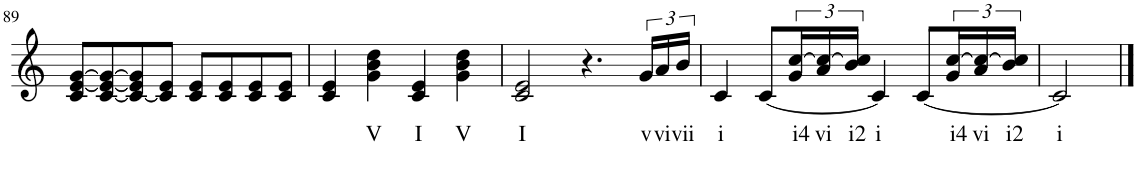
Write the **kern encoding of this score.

**kern	**text
*part1	*part1
*staff1	*staff1
*I"Piano	*
*I'Pno	*
!!LO:PB:g=z
*clefG2	*
*k[]	*
*M2/2	*
*met(c|)	*
=89	=89
8c/ [8e/ [8g/L	.
[8c/ 8e/_ 8g/_	.
8c/_ 8e/] 8g/]	.
8c/] 8e/J	.
8c/ 8e/L	.
8c/ 8e/	.
8c/ 8e/	.
8c/ 8e/J	.
=90	=90
4c/ 4e/	.
!	!LO:LY:b
4g\ 4b\ 4dd\	V
!	!LO:LY:b
4c/ 4e/	I
!	!LO:LY:b
4g\ 4b\ 4dd\	V
=91	=91
!	!LO:LY:b
2c/ 2e/	I
4.r	.
!	!LO:LY:b
24g/LL	v
!	!LO:LY:b
24a/	vi
!	!LO:LY:b
24b/JJ	vii
=92	=92
!	!LO:LY:b
4c/	i
[8c/L	.
!	!LO:LY:b
24g/ [24cc/L	i4
!	!LO:LY:b
24a/ 24cc/_	vi
!	!LO:LY:b
24b/ 24cc/]JJ	i2
!	!LO:LY:b
4c/]	i
[8c/L	.
!	!LO:LY:b
24g/ [24cc/L	i4
!	!LO:LY:b
24a/ 24cc/_	vi
!	!LO:LY:b
24b/ 24cc/]JJ	i2
=93	=93
!	!LO:LY:b
2c/]	i
==	==
*-	*-
